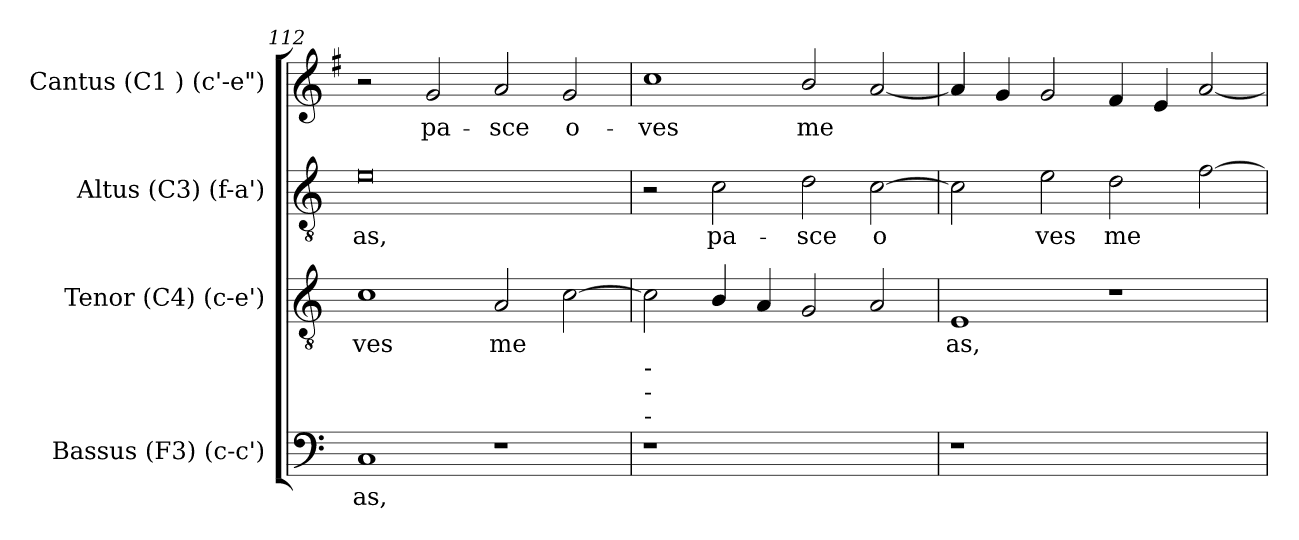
**kern	**text	**kern	**text	**kern	**text	**kern	**text
*part4	*part4	*part3	*part3	*part2	*part2	*part1	*part1
*staff4	*staff4	*staff3	*staff3	*staff2	*staff2	*staff1	*staff1
*I"Bassus (F3)  (c-c')	*	*I"Tenor (C4)  (c-e')	*	*I"Altus (C3)  (f-a')	*	*I"Cantus (C1 )  (c'-e")	*
*clefF4	*	*clefGv2	*	*clefGv2	*	*clefG2	*
*k[]	*	*k[]	*	*k[]	*	*k[f#]	*
*C:	*	*C:	*	*C:	*	*G:	*
=112	=112	=112	=112	=112	=112	=112	=112
!	!LO:LY:b:cj	!	!LO:LY:b:cj	!	!LO:LY:b:cj	!	!
1C	-as,	1c	-ves	0e	-as,	2r	.
!	!	!	!	!	!	!	!LO:LY:b:cj
.	.	.	.	.	.	2g/	pa-
!	!	!	!LO:LY:b:cj	!	!	!	!LO:LY:b:cj
1r	.	2A/	me-	.	.	2a/	-sce
!	!	!	!LO:LY:b:cj	!	!	!	!LO:LY:b:cj
.	.	[>2c\	--	.	.	2g/	o-
!!LO:PB:g=z
=113	=113	=113	=113	=113	=113	=113	=113
*	*	*	*	*	*	*k[]	*
*	*	*	*	*	*	*C:	*
!LO:TX:a:t=-	!	!	!	!	!	!	!
!LO:TX:a:t=-	!	!	!	!	!	!	!
!LO:TX:a:t=-	!	!	!	!	!	!	!
!	!	!	!LO:LY:b:cj	!	!	!	!LO:LY:b:cj
1r	.	2c\]	--	2r	.	1cc	-ves
!	!	!	!LO:LY:b:cj	!	!LO:LY:b:cj	!	!
.	.	4B/	--	2c\	pa-	.	.
!	!	!	!LO:LY:b:cj	!	!	!	!
.	.	4A/	--	.	.	.	.
!	!	!	!LO:LY:b:cj	!	!LO:LY:b:cj	!	!LO:LY:b:cj
1ryy	.	2G/	--	2d\	-sce	2b/	me-
!	!	!	!LO:LY:b:cj	!	!LO:LY:b:cj	!	!LO:LY:b:cj
.	.	2A/	--	[>2c\	o-	[<2a/	--
=114	=114	=114	=114	=114	=114	=114	=114
!	!	!	!LO:LY:b:cj	!	!LO:LY:b:cj	!	!LO:LY:b:cj
1r	.	1E	-as,	2c\]	--	4a/]	--
!	!	!	!	!	!	!	!LO:LY:b:cj
.	.	.	.	.	.	4g/	--
!	!	!	!	!	!LO:LY:b:cj	!	!LO:LY:b:cj
.	.	.	.	2e\	-ves	2g/	--
!	!	!	!	!	!LO:LY:b:cj	!	!LO:LY:b:cj
1ryy	.	1r	.	2d\	me-	4f/	--
!	!	!	!	!	!	!	!LO:LY:b:cj
.	.	.	.	.	.	4e/	--
!	!	!	!	!	!LO:LY:b:cj	!	!LO:LY:b:cj
.	.	.	.	[>2f\	--	[<2a/	--
=	=	=	=	=	=	=	=
*-	*-	*-	*-	*-	*-	*-	*-
